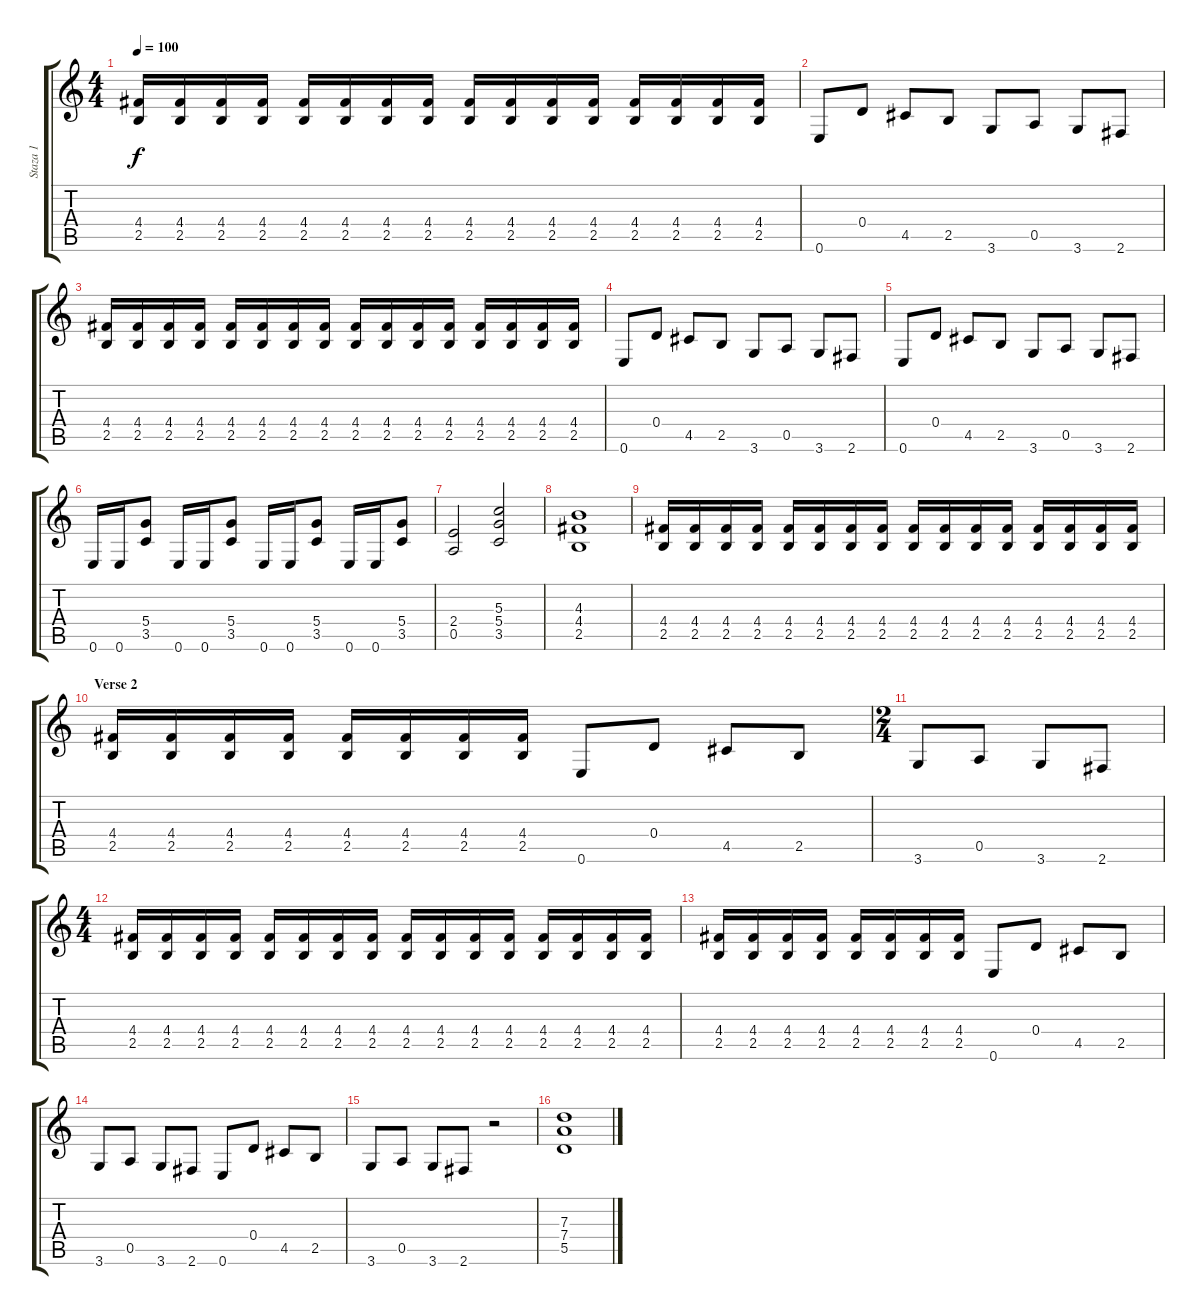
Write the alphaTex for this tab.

\track ("Staza 1" "Staza 1") {instrument distortionguitar}
\staff {score tabs}
\tuning (E4 B3 G3 D3 A2 E2) {hide}
\ts (4 4)
\tempo 100
\clef g2
\ks c
(4.4 2.5).16{dy f} (4.4 2.5).16 (4.4 2.5).16 (4.4 2.5).16 (4.4 2.5).16 (4.4 2.5).16 (4.4 2.5).16 (4.4 2.5).16 (4.4 2.5).16 (4.4 2.5).16 (4.4 2.5).16 (4.4 2.5).16 (4.4 2.5).16 (4.4 2.5).16 (4.4 2.5).16 (4.4 2.5).16 |
0.6.8 0.4.8 4.5.8 2.5.8 3.6.8 0.5.8 3.6.8 2.6.8 |
(4.4 2.5).16 (4.4 2.5).16 (4.4 2.5).16 (4.4 2.5).16 (4.4 2.5).16 (4.4 2.5).16 (4.4 2.5).16 (4.4 2.5).16 (4.4 2.5).16 (4.4 2.5).16 (4.4 2.5).16 (4.4 2.5).16 (4.4 2.5).16 (4.4 2.5).16 (4.4 2.5).16 (4.4 2.5).16 |
0.6.8 0.4.8 4.5.8 2.5.8 3.6.8 0.5.8 3.6.8 2.6.8 |
0.6.8 0.4.8 4.5.8 2.5.8 3.6.8 0.5.8 3.6.8 2.6.8 |
0.6.16 0.6.16 (5.4 3.5).8 0.6.16 0.6.16 (5.4 3.5).8 0.6.16 0.6.16 (5.4 3.5).8 0.6.16 0.6.16 (5.4 3.5).8 |
(2.4 0.5).2 (5.3 5.4 3.5).2 |
(4.3 4.4 2.5).1 |
(4.4 2.5).16 (4.4 2.5).16 (4.4 2.5).16 (4.4 2.5).16 (4.4 2.5).16 (4.4 2.5).16 (4.4 2.5).16 (4.4 2.5).16 (4.4 2.5).16 (4.4 2.5).16 (4.4 2.5).16 (4.4 2.5).16 (4.4 2.5).16 (4.4 2.5).16 (4.4 2.5).16 (4.4 2.5).16 |
\section ("" "Verse 2")
(4.4 2.5).16 (4.4 2.5).16 (4.4 2.5).16 (4.4 2.5).16 (4.4 2.5).16 (4.4 2.5).16 (4.4 2.5).16 (4.4 2.5).16 0.6.8 0.4.8 4.5.8 2.5.8 |
\ts (2 4)
3.6.8 0.5.8 3.6.8 2.6.8 |
\ts (4 4)
(4.4 2.5).16 (4.4 2.5).16 (4.4 2.5).16 (4.4 2.5).16 (4.4 2.5).16 (4.4 2.5).16 (4.4 2.5).16 (4.4 2.5).16 (4.4 2.5).16 (4.4 2.5).16 (4.4 2.5).16 (4.4 2.5).16 (4.4 2.5).16 (4.4 2.5).16 (4.4 2.5).16 (4.4 2.5).16 |
(4.4 2.5).16 (4.4 2.5).16 (4.4 2.5).16 (4.4 2.5).16 (4.4 2.5).16 (4.4 2.5).16 (4.4 2.5).16 (4.4 2.5).16 0.6.8 0.4.8 4.5.8 2.5.8 |
3.6.8 0.5.8 3.6.8 2.6.8 0.6.8 0.4.8 4.5.8 2.5.8 |
3.6.8 0.5.8 3.6.8 2.6.8 r.2 |
(7.3 7.4 5.5).1
